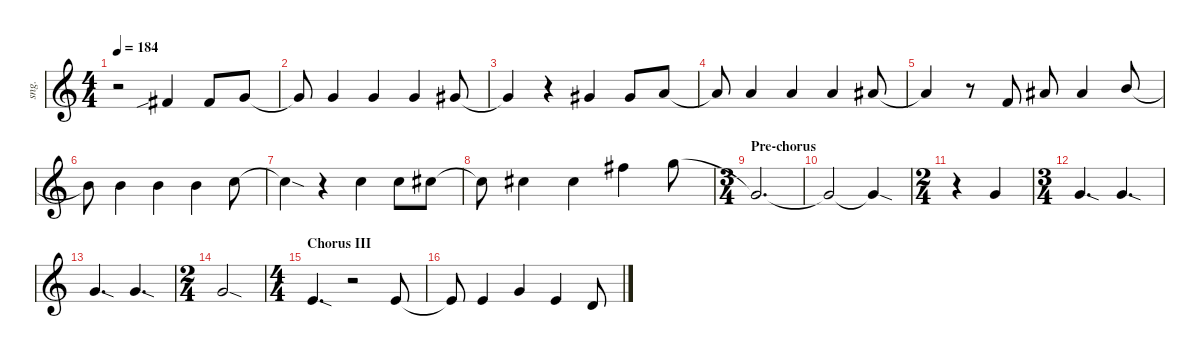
\defaultSystemsLayout 4
\hideDynamics
\bracketExtendMode nobrackets
\otherSystemsTrackNameOrientation horizontal
\track ("Vocals" "sng.") {defaultSystemsLayout 4 multiBarRest instrument voiceoohs}
\staff {score}
\tuning (E4 B3 G3 D3 A2 E2)
\ts (4 4)
\tempo 184
\clef g2
\ks c
r.2{dy mf beam Down} 4.4{sib acc #}.4{ot 8vb beam Up} 4.4{acc #}.8{ot 8vb beam Up} 5.4.8{ot 8vb beam Up} |
5.4{t}.8{ot 8vb beam Up} 5.4.4{ot 8vb beam Up} 5.4.4{ot 8vb beam Up} 5.4.4{ot 8vb beam Up} 6.4{acc #}.8{ot 8vb beam Up} |
6.4{t acc #}.4{ot 8vb beam Up} r.4{beam Up} 6.4{acc #}.4{ot 8vb beam Up} 6.4{acc #}.8{ot 8vb beam Up} 7.4.8{ot 8vb beam Up} |
7.4{t}.8{ot 8vb beam Up} 7.4.4{ot 8vb beam Up} 7.4.4{ot 8vb beam Up} 7.4.4{ot 8vb beam Up} 8.4{acc #}.8{ot 8vb beam Up} |
8.4{t acc #}.4{ot 8vb beam Up} r.8{beam Up} 3.4.8{ot 8vb beam Up} 8.4{acc #}.8{ot 8vb beam Up} 8.4{acc #}.4{ot 8vb beam Up} 9.4.8{ot 8vb beam Up} |
9.4{t}.8{ot 8vb beam Down} 9.4.4{ot 8vb beam Down} 9.4.4{ot 8vb beam Down} 9.4.4{ot 8vb beam Down} 10.4.8{ot 8vb beam Down} |
10.4{sod t}.4{ot 8vb beam Down} r.4{beam Up} 10.4.4{ot 8vb beam Down} 10.4.8{ot 8vb beam Down} 11.4{acc #}.8{ot 8vb beam Down} |
11.4{t acc #}.8{ot 8vb beam Down} 11.4{acc #}.4{ot 8vb beam Down} 11.4{acc #}.4{ot 8vb beam Down} 11.3{acc #}.4{ot 8vb beam Down} 12.3.8{ot 8vb beam Down} |
\ts (3 4)
\beaming (8 2 2 2 2)
\section ("" "Pre-chorus")
12.3{t}.2{d beam Up} |
12.3{t}.2{beam Up} 12.3{sod t}.4{beam Up} |
\ts (2 4)
\beaming (8 2 2 2 2)
r.4{beam Down} 12.3.4{beam Up} |
\ts (3 4)
\beaming (8 2 2 2 2)
12.3{sod}.4{d beam Up} 12.3{sod}.4{d beam Up} |
12.3{sod}.4{d beam Up} 12.3{sod}.4{d beam Up} |
\ts (2 4)
\beaming (8 2 2 2 2)
12.3{sod}.2{beam Up} |
\ts (4 4)
\beaming (8 2 2 2 2)
\section ("" "Chorus III")
5.2{sod}.4{d beam Up} r.2{beam Up} 5.2.8{beam Up} |
5.2{t}.8{beam Up} 5.2.4{beam Up} 8.2.4{beam Up} 5.2.4{beam Up} 3.2{sl}.8{beam Up}
